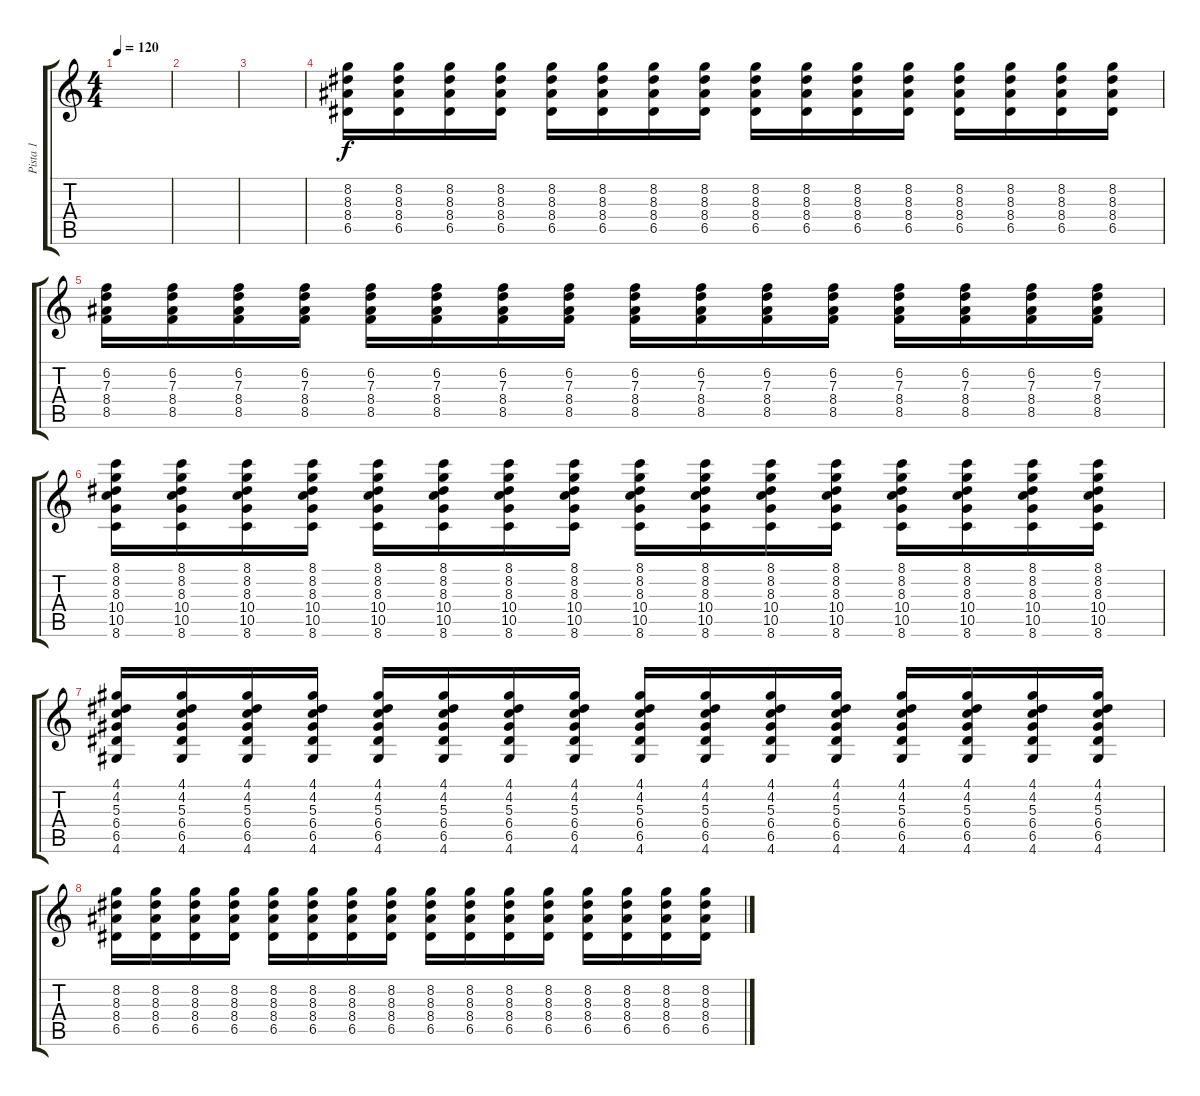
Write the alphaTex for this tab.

\track ("Pista 1" "Pista 1") {instrument distortionguitar}
\staff {score tabs}
\tuning (E4 B3 G3 D3 A2 E2) {hide}
\ts (4 4)
\tempo 120
\clef g2
\ks c
|
|
|
(8.2 8.3 8.4 6.5).16{dy f} (8.2 8.3 8.4 6.5).16 (8.2 8.3 8.4 6.5).16 (8.2 8.3 8.4 6.5).16 (8.2 8.3 8.4 6.5).16 (8.2 8.3 8.4 6.5).16 (8.2 8.3 8.4 6.5).16 (8.2 8.3 8.4 6.5).16 (8.2 8.3 8.4 6.5).16 (8.2 8.3 8.4 6.5).16 (8.2 8.3 8.4 6.5).16 (8.2 8.3 8.4 6.5).16 (8.2 8.3 8.4 6.5).16 (8.2 8.3 8.4 6.5).16 (8.2 8.3 8.4 6.5).16 (8.2 8.3 8.4 6.5).16 |
(6.2 7.3 8.4 8.5).16 (6.2 7.3 8.4 8.5).16 (6.2 7.3 8.4 8.5).16 (6.2 7.3 8.4 8.5).16 (6.2 7.3 8.4 8.5).16 (6.2 7.3 8.4 8.5).16 (6.2 7.3 8.4 8.5).16 (6.2 7.3 8.4 8.5).16 (6.2 7.3 8.4 8.5).16 (6.2 7.3 8.4 8.5).16 (6.2 7.3 8.4 8.5).16 (6.2 7.3 8.4 8.5).16 (6.2 7.3 8.4 8.5).16 (6.2 7.3 8.4 8.5).16 (6.2 7.3 8.4 8.5).16 (6.2 7.3 8.4 8.5).16 |
(8.1 8.2 8.3 10.4 10.5 8.6).16 (8.1 8.2 8.3 10.4 10.5 8.6).16 (8.1 8.2 8.3 10.4 10.5 8.6).16 (8.1 8.2 8.3 10.4 10.5 8.6).16 (8.1 8.2 8.3 10.4 10.5 8.6).16 (8.1 8.2 8.3 10.4 10.5 8.6).16 (8.1 8.2 8.3 10.4 10.5 8.6).16 (8.1 8.2 8.3 10.4 10.5 8.6).16 (8.1 8.2 8.3 10.4 10.5 8.6).16 (8.1 8.2 8.3 10.4 10.5 8.6).16 (8.1 8.2 8.3 10.4 10.5 8.6).16 (8.1 8.2 8.3 10.4 10.5 8.6).16 (8.1 8.2 8.3 10.4 10.5 8.6).16 (8.1 8.2 8.3 10.4 10.5 8.6).16 (8.1 8.2 8.3 10.4 10.5 8.6).16 (8.1 8.2 8.3 10.4 10.5 8.6).16 |
(4.1 4.2 5.3 6.4 6.5 4.6).16 (4.1 4.2 5.3 6.4 6.5 4.6).16 (4.1 4.2 5.3 6.4 6.5 4.6).16 (4.1 4.2 5.3 6.4 6.5 4.6).16 (4.1 4.2 5.3 6.4 6.5 4.6).16 (4.1 4.2 5.3 6.4 6.5 4.6).16 (4.1 4.2 5.3 6.4 6.5 4.6).16 (4.1 4.2 5.3 6.4 6.5 4.6).16 (4.1 4.2 5.3 6.4 6.5 4.6).16 (4.1 4.2 5.3 6.4 6.5 4.6).16 (4.1 4.2 5.3 6.4 6.5 4.6).16 (4.1 4.2 5.3 6.4 6.5 4.6).16 (4.1 4.2 5.3 6.4 6.5 4.6).16 (4.1 4.2 5.3 6.4 6.5 4.6).16 (4.1 4.2 5.3 6.4 6.5 4.6).16 (4.1 4.2 5.3 6.4 6.5 4.6).16 |
(8.2 8.3 8.4 6.5).16 (8.2 8.3 8.4 6.5).16 (8.2 8.3 8.4 6.5).16 (8.2 8.3 8.4 6.5).16 (8.2 8.3 8.4 6.5).16 (8.2 8.3 8.4 6.5).16 (8.2 8.3 8.4 6.5).16 (8.2 8.3 8.4 6.5).16 (8.2 8.3 8.4 6.5).16 (8.2 8.3 8.4 6.5).16 (8.2 8.3 8.4 6.5).16 (8.2 8.3 8.4 6.5).16 (8.2 8.3 8.4 6.5).16 (8.2 8.3 8.4 6.5).16 (8.2 8.3 8.4 6.5).16 (8.2 8.3 8.4 6.5).16
